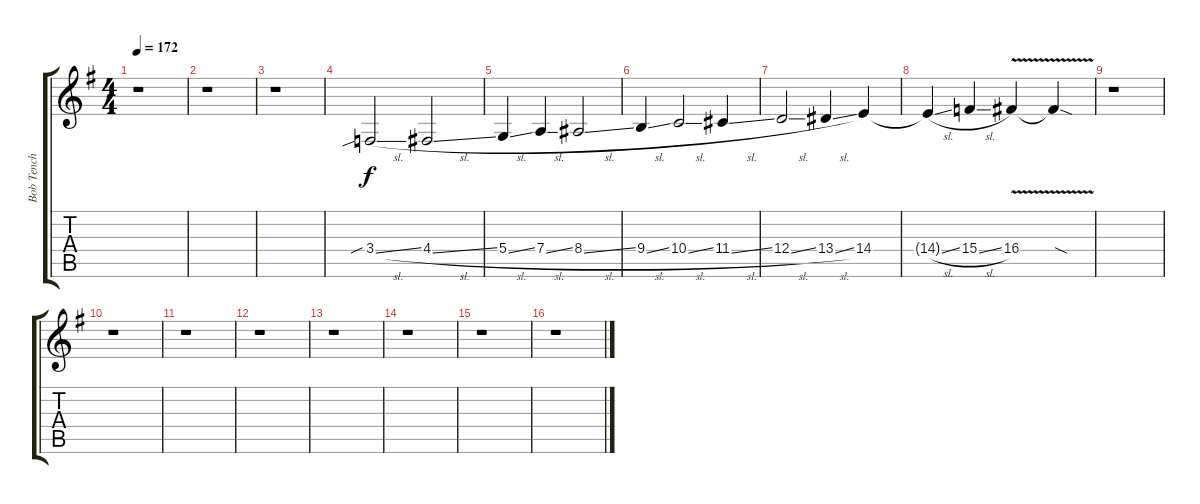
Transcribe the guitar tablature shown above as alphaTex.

\track ("Bob Tench" "Bob Tench") {instrument trombone}
\staff {score tabs}
\tuning (E4 B3 G3 D3 A2 E2) {hide}
\ts (4 4)
\tempo 172
\clef g2
\ks g
r.1{dy mf} |
r.1 |
r.1 |
3.4{sib sl}.2{dy f} 4.4{sl}.2 |
5.4{sl}.4 7.4{sl}.4 8.4{sl}.2 |
9.4{sl}.4 10.4{sl}.2 11.4{sl}.4 |
12.4{sl}.2 13.4{sl}.4 14.4.4 |
14.4{sl t}.4 15.4{sl}.4 16.4{v}.4 16.4{sod t}.4 |
r.1 |
r.1 |
r.1 |
r.1 |
r.1 |
r.1 |
r.1 |
r.1
